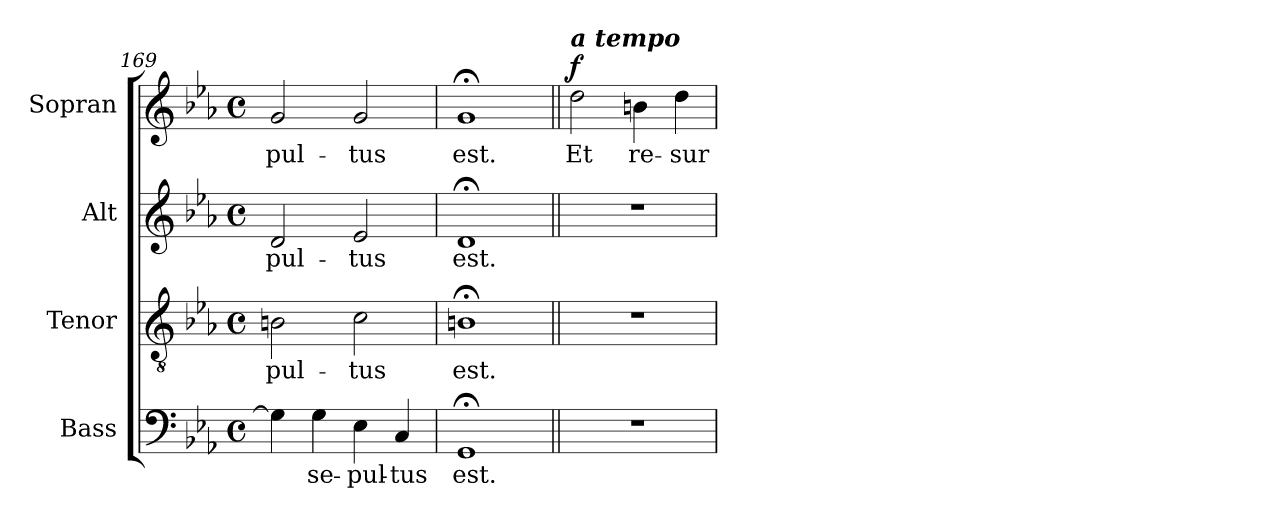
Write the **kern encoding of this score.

**kern	**text	**kern	**text	**kern	**text	**kern	**text	**dynam
*part4	*part4	*part3	*part3	*part2	*part2	*part1	*part1	*part1
*staff4	*staff4	*staff3	*staff3	*staff2	*staff2	*staff1	*staff1	*staff1
*I"Bass	*	*I"Tenor	*	*I"Alt	*	*I"Sopran	*	*
*I'B.	*	*I'T.	*	*I'A.	*	*I'S.	*	*
*clefF4	*	*clefGv2	*	*clefG2	*	*clefG2	*	*
*k[b-e-a-]	*	*k[b-e-a-]	*	*k[b-e-a-]	*	*k[b-e-a-]	*	*
*E-:	*	*E-:	*	*E-:	*	*E-:	*	*
*M4/4	*	*M4/4	*	*M4/4	*	*M4/4	*	*
*met(c)	*	*met(c)	*	*met(c)	*	*met(c)	*	*
=169	=169	=169	=169	=169	=169	=169	=169	=169
!	!	!	!LO:LY:b	!	!LO:LY:b	!	!LO:LY:b	!
4G\]	.	2Bn\	-pul-	2d/	-pul-	2g/	-pul-	.
!	!LO:LY:b	!	!	!	!	!	!	!
4G\	se-	.	.	.	.	.	.	.
!	!LO:LY:b	!	!LO:LY:b	!	!LO:LY:b	!	!LO:LY:b	!
4E-\	-pul-	2c\	-tus	2e-/	-tus	2g/	-tus	.
!	!LO:LY:b	!	!	!	!	!	!	!
4C/	-tus	.	.	.	.	.	.	.
=170	=170	=170	=170	=170	=170	=170	=170	=170
!	!LO:LY:b	!	!LO:LY:b	!	!LO:LY:b	!	!LO:LY:b	!
1GG;<	est.	1Bn;<	est.	1d;<	est.	1g;<	est.	.
!!LO:LB:g=z
=171||	=171||	=171||	=171||	=171||	=171||	=171||	=171||	=171||
!	!	!	!	!	!	!LO:TX:a:Bi:t=a tempo	!	!
!	!	!	!	!	!	!	!LO:LY:b	!LO:DY:a
1r	.	1r	.	1r	.	2dd\	Et	f
!	!	!	!	!	!	!	!LO:LY:b	!
.	.	.	.	.	.	4bn\	re-	.
!	!	!	!	!	!	!	!LO:LY:b	!
.	.	.	.	.	.	4dd\	-sur-	.
=	=	=	=	=	=	=	=	=
*-	*-	*-	*-	*-	*-	*-	*-	*-
